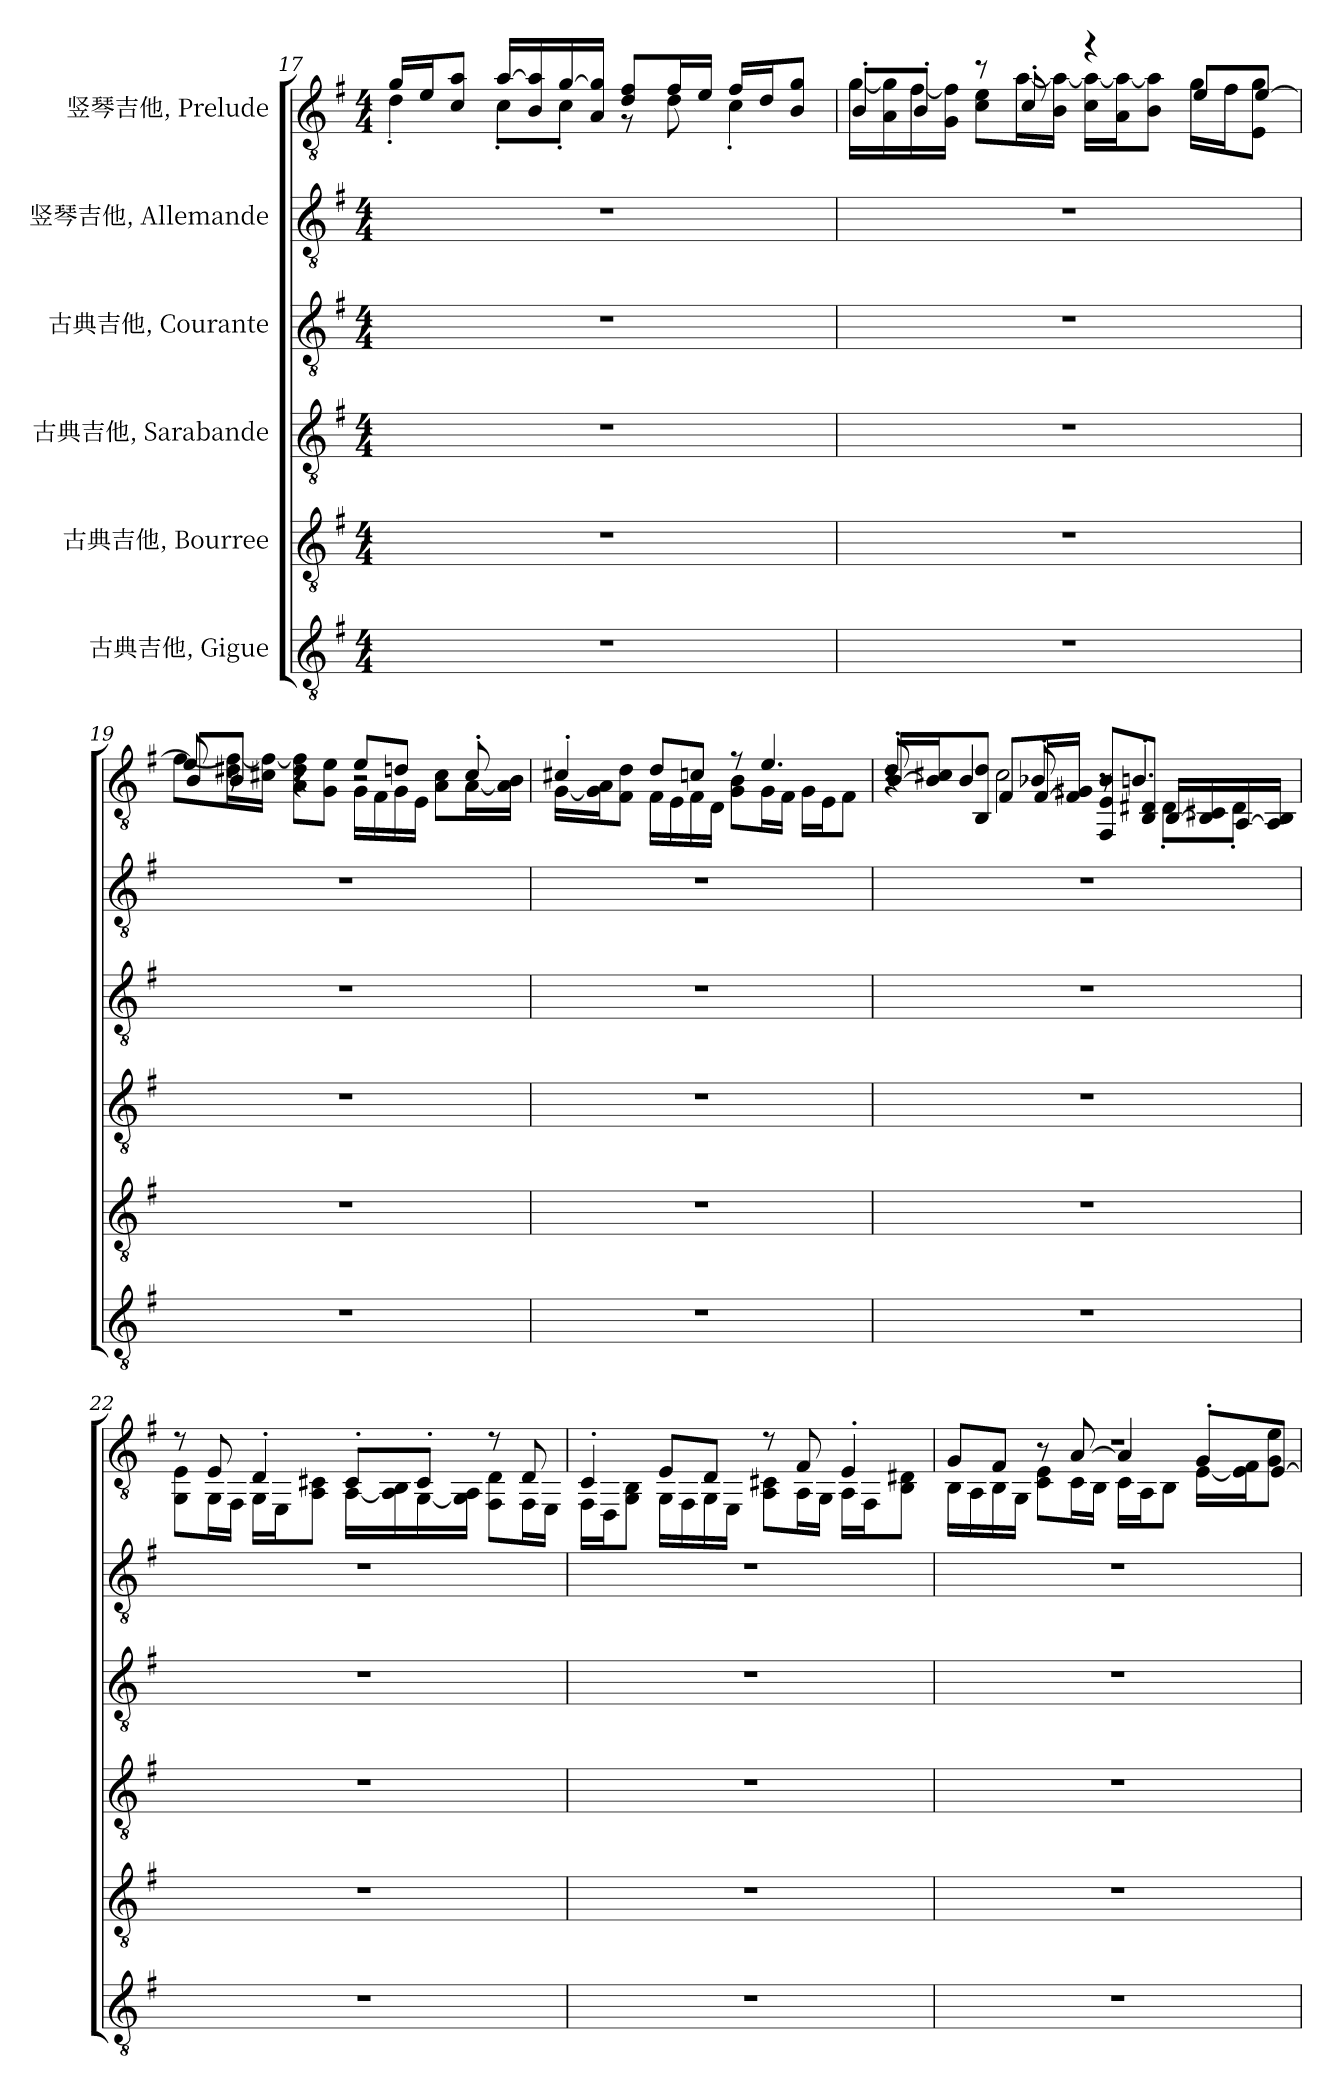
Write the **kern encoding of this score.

**kern	**kern	**kern	**kern	**kern	**kern
*part6	*part5	*part4	*part3	*part2	*part1
*staff6	*staff5	*staff4	*staff3	*staff2	*staff1
*I"古典吉他, Gigue	*I"古典吉他, Bourree	*I"古典吉他, Sarabande	*I"古典吉他, Courante	*I"竖琴吉他, Allemande	*I"竖琴吉他, Prelude
!!LO:LB:g=z
*clefGv2	*clefGv2	*clefGv2	*clefGv2	*clefGv2	*clefGv2
*k[f#]	*k[f#]	*k[f#]	*k[f#]	*k[f#]	*k[f#]
*M4/4	*M4/4	*M4/4	*M4/4	*M4/4	*M4/4
=17	=17	=17	=17	=17	=17
*	*	*	*	*	*^
1r	1r	1r	1r	1r	16g/LL	4d'\
.	.	.	.	.	16e/J	.
.	.	.	.	.	8c/ 8a/J	.
.	.	.	.	.	[16a/LL	8c'\L
.	.	.	.	.	16B/ 16a/]	.
.	.	.	.	.	[16g/	8c'\J
.	.	.	.	.	16A/ 16g/]JJ	.
.	.	.	.	.	8d/ 8f#/L	8r
.	.	.	.	.	16f#/L	8d\
.	.	.	.	.	16e/JJ	.
.	.	.	.	.	16f#/LL	4c'\
.	.	.	.	.	16d/J	.
.	.	.	.	.	8B/ 8g/J	.
=18	=18	=18	=18	=18	=18	=18
1r	1r	1r	1r	1r	8B'/L	[16g\LL
.	.	.	.	.	.	16A\ 16g\]
.	.	.	.	.	8B'/J	[16f#\
.	.	.	.	.	.	16G\ 16f#\]JJ
.	.	.	.	.	8r	8c\ 8e\L
.	.	.	.	.	8c'/	[16a\L
.	.	.	.	.	.	16B\ 16a\_JJ
.	.	.	.	.	4r	16c\ 16a\_LL
.	.	.	.	.	.	16A\ 16a\_J
.	.	.	.	.	.	8B\ 8a\]J
.	.	.	.	.	8e/L	16g\LL
.	.	.	.	.	.	16f#\J
.	.	.	.	.	[8e/J	8E\ 8g\J
!!LO:PB:g=z
=19	=19	=19	=19	=19	=19	=19
*	*	*	*	*	*	*^
1r	1r	1r	1r	1r	8e/]	[8f#\L	8B/L
.	.	.	.	.	8r	16d#X\ 16f#\_L	8B/J
.	.	.	.	.	.	16c#X\ 16f#\_JJ	.
.	.	.	.	.	4r	8A\ 8d#\ 8f#\]L	4r
.	.	.	.	.	.	8G\ 8e\J	.
.	.	.	.	.	8e/L	16G\LL	2r
.	.	.	.	.	.	16F#\	.
.	.	.	.	.	8dn/J	16G\	.
.	.	.	.	.	.	16E\JJ	.
.	.	.	.	.	8r	8A\ 8c#\L	.
.	.	.	.	.	8c#'/	[16A\L	.
.	.	.	.	.	.	16A\] 16B\JJ	.
*	*	*	*	*	*	*v	*v
=20	=20	=20	=20	=20	=20	=20
1r	1r	1r	1r	1r	4c#X'/	[16G\LL
.	.	.	.	.	.	16G\] 16A\J
.	.	.	.	.	.	8F#\ 8d\J
.	.	.	.	.	8d/L	16F#\LL
.	.	.	.	.	.	16E\
.	.	.	.	.	8cn/J	16F#\
.	.	.	.	.	.	16D\JJ
.	.	.	.	.	8r	8G\ 8B\L
.	.	.	.	.	4.e/	16G\L
.	.	.	.	.	.	16F#\JJ
.	.	.	.	.	.	16G\LL
.	.	.	.	.	.	16E\J
.	.	.	.	.	.	8F#\J
!!LO:LB:g=z
=21	=21	=21	=21	=21	=21	=21
*	*	*	*	*	*	*^
1r	1r	1r	1r	1r	8d'/	4r	[16B/LL
.	.	.	.	.	.	.	16B/] 16c#X/J
.	.	.	.	.	4B/	.	8BB/ 8d/J
.	.	.	.	.	.	2c#\	8F#/L
.	.	.	.	.	8B-X'/	.	[16F#/L
.	.	.	.	.	.	.	16F#/] 16G#X/JJ
.	.	.	.	.	8r	.	8FF#/ 8E/ 8B-/L
.	.	.	.	.	4.Bn'/	.	8BB/ 8D#X/J
.	.	.	.	.	.	8D#'\L	[16BB/LL
.	.	.	.	.	.	.	16BB/] 16C#X/
.	.	.	.	.	.	8D#'\J	[16AA/
.	.	.	.	.	.	.	16AA/] 16BB/JJ
*	*	*	*	*	*	*v	*v
!!LO:PB:g=z
=22	=22	=22	=22	=22	=22	=22
1r	1r	1r	1r	1r	8r	8GG\ 8E\L
.	.	.	.	.	8E/	16GG\L
.	.	.	.	.	.	16FF#\JJ
.	.	.	.	.	4D'/	16GG\LL
.	.	.	.	.	.	16EE\J
.	.	.	.	.	.	8AA\ 8C#X\J
.	.	.	.	.	8C#'/L	[16AA\LL
.	.	.	.	.	.	16AA\] 16BB\
.	.	.	.	.	8C#'/J	[16GG\
.	.	.	.	.	.	16GG\] 16AA\JJ
.	.	.	.	.	8r	8FF#\ 8D\L
.	.	.	.	.	8D/	16FF#\L
.	.	.	.	.	.	16EE\JJ
=23	=23	=23	=23	=23	=23	=23
1r	1r	1r	1r	1r	4C'/	16FF#\LL
.	.	.	.	.	.	16DD\J
.	.	.	.	.	.	8GG\ 8BB\J
.	.	.	.	.	8E/L	16GG\LL
.	.	.	.	.	.	16FF#\
.	.	.	.	.	8D/J	16GG\
.	.	.	.	.	.	16EE\JJ
.	.	.	.	.	8r	8AA\ 8C#X\L
.	.	.	.	.	8F#/	16AA\L
.	.	.	.	.	.	16GG\JJ
.	.	.	.	.	4E'/	16AA\LL
.	.	.	.	.	.	16FF#\J
.	.	.	.	.	.	8BB\ 8D#X\J
!!LO:LB:g=z
=24	=24	=24	=24	=24	=24	=24
*	*	*	*	*	*	*^
1r	1r	1r	1r	1r	1r	16BB\LL	8G/L
.	.	.	.	.	.	16AA\	.
.	.	.	.	.	.	16BB\	8F#/J
.	.	.	.	.	.	16GG\JJ	.
.	.	.	.	.	.	8C\ 8E\L	8r
.	.	.	.	.	.	16C\L	[8A/
.	.	.	.	.	.	16BB\JJ	.
.	.	.	.	.	.	16C\LL	4A/]
.	.	.	.	.	.	16AA\J	.
.	.	.	.	.	.	8BB\J	.
.	.	.	.	.	.	[16E\LL	8G'/L
.	.	.	.	.	.	16E\] 16F#\J	.
.	.	.	.	.	.	8G\ 8e\J	[8E/J
*	*	*	*	*	*v	*v	*v
=	=	=	=	=	=
*-	*-	*-	*-	*-	*-
